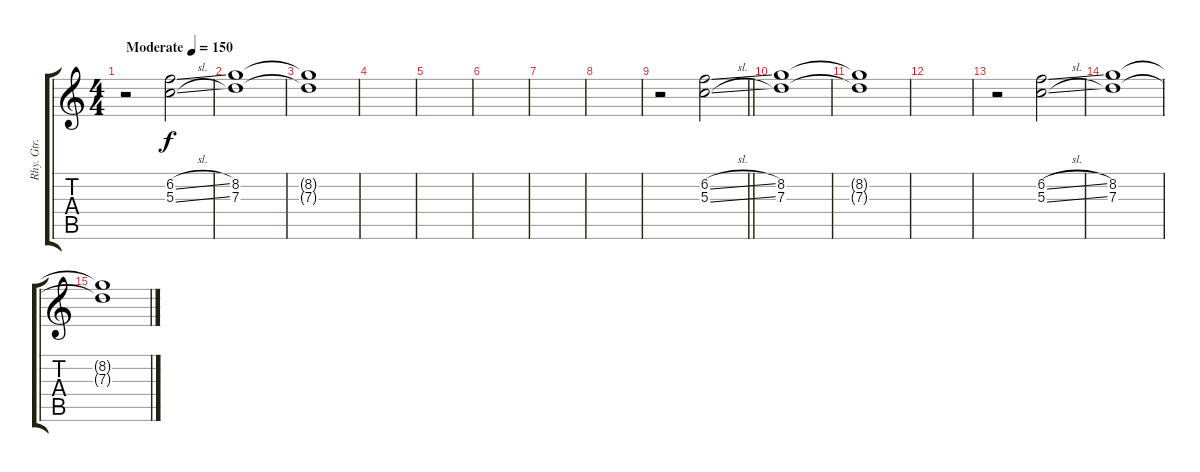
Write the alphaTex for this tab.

\track ("Rhy. Gtr." "Rhy. Gtr.") {instrument electricguitarclean}
\staff {score tabs}
\tuning (E4 B3 G3 D3 A2 E2) {hide}
\ts (4 4)
\tempo (150 "Moderate")
\clef g2
\ks c
r.2{dy f instrument electricguitarclean} (6.2{sl} 5.3{sl}).2 |
(8.2 7.3).1 |
(8.2{t} 7.3{t}).1 |
|
|
|
|
|
\barLineRight lightlight
r.2 (6.2{sl} 5.3{sl}).2 |
\section ("" "")
(8.2 7.3).1 |
(8.2{t} 7.3{t}).1 |
|
r.2 (6.2{sl} 5.3{sl}).2 |
(8.2 7.3).1 |
(8.2{t} 7.3{t}).1
